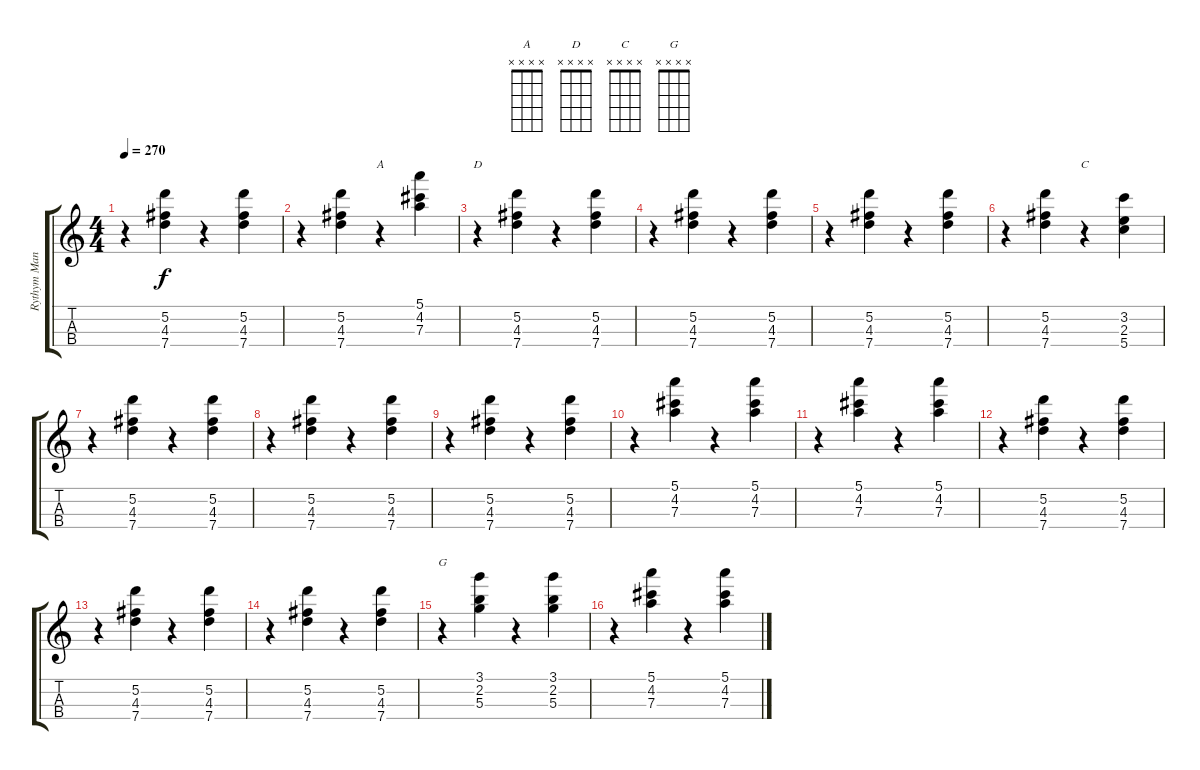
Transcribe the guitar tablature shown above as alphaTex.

\track ("Rythym Mandolin" "Rythym Man") {instrument banjo}
\staff {score tabs}
\tuning (E5 A4 D4 G3) {hide}
\displaytranspose 12
\chord ("A" x x x x) {firstfret 0}
\chord ("D" x x x x) {firstfret 0}
\chord ("C" x x x x) {firstfret 0}
\chord ("G" x x x x) {firstfret 0}
\ts (4 4)
\tempo 270
\clef g2
\ks c
r.4{dy f} (5.2 4.3 7.4).4 r.4 (5.2 4.3 7.4).4 |
r.4 (5.2 4.3 7.4).4 r.4{ch "A"} (5.1 4.2 7.3).4 |
r.4{ch "D"} (5.2 4.3 7.4).4 r.4 (5.2 4.3 7.4).4 |
r.4 (5.2 4.3 7.4).4 r.4 (5.2 4.3 7.4).4 |
r.4 (5.2 4.3 7.4).4 r.4 (5.2 4.3 7.4).4 |
r.4 (5.2 4.3 7.4).4 r.4{ch "C"} (3.2 2.3 5.4).4 |
r.4 (5.2 4.3 7.4).4 r.4 (5.2 4.3 7.4).4 |
r.4 (5.2 4.3 7.4).4 r.4 (5.2 4.3 7.4).4 |
r.4 (5.2 4.3 7.4).4 r.4 (5.2 4.3 7.4).4 |
r.4 (5.1 4.2 7.3).4 r.4 (5.1 4.2 7.3).4 |
r.4 (5.1 4.2 7.3).4 r.4 (5.1 4.2 7.3).4 |
r.4 (5.2 4.3 7.4).4 r.4 (5.2 4.3 7.4).4 |
r.4 (5.2 4.3 7.4).4 r.4 (5.2 4.3 7.4).4 |
r.4 (5.2 4.3 7.4).4 r.4 (5.2 4.3 7.4).4 |
r.4{ch "G"} (3.1 2.2 5.3).4 r.4 (3.1 2.2 5.3).4 |
r.4 (5.1 4.2 7.3).4 r.4 (5.1 4.2 7.3).4
